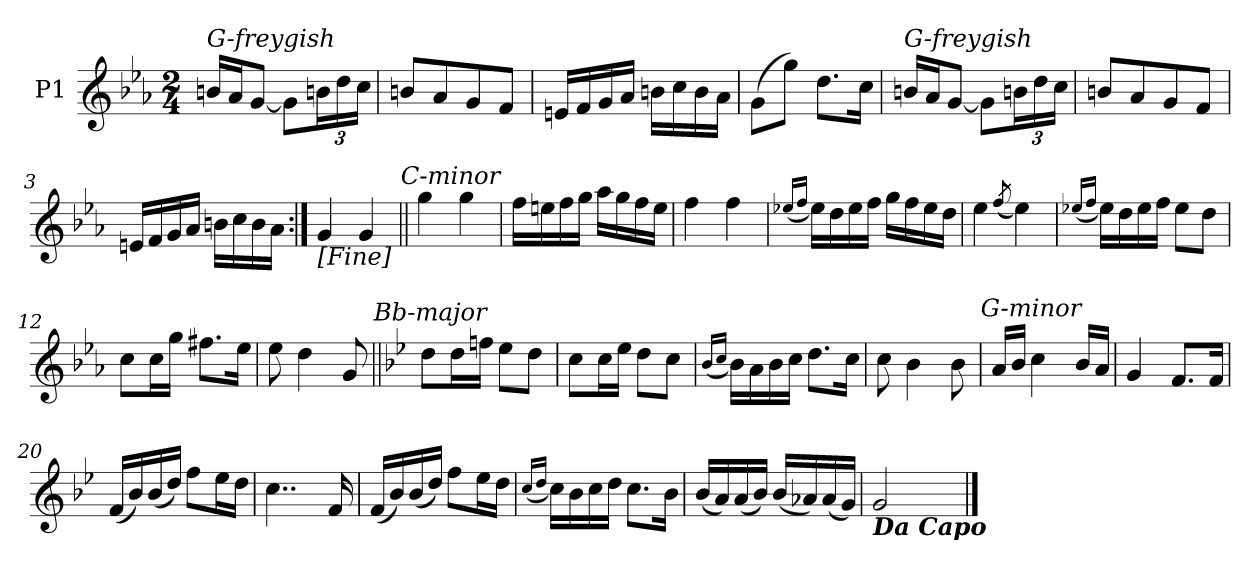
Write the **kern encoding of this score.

**kern
*part1
*staff1
*I"P1
*clefG2
*k[b-e-a-]
*M2/4
=1
!LO:TX:a:i:t=G-freygish
16bnLL
16a-J
[8gJ
8gL]
24bnL
24dd
24ccJJ
=2
8bnL
8a-
8g
8fJ
=3
16enLL
16f
16g
16a-JJ
16bnLL
16cc
16b
16a-JJ
=4
(8gL
8ggJ)
8.ddL
16ccJk
=1
!LO:TX:a:i:t=G-freygish
16bnLL
16a-J
[8gJ
8gL]
24bnL
24dd
24ccJJ
=2
8bnL
8a-
8g
8fJ
=3
16enLL
16f
16g
16a-JJ
16bnLL
16cc
16b
16a-JJ
=5:|!
!LO:TX:b:Bi:t=[Fine]
4g
4g
!LO:TX:a:i:t=C-minor
=6||
4gg
4gg
=7
16ffLL
16een
16ff
16ggJJ
16aa-LL
16gg
16ff
16eeJJ
=8
4ff
4ff
=9
(16qqee-X/LL
16qqff/JJ
16ee-LL)
16dd
16ee-
16ffJJ
16ggLL
16ff
16ee-
16ddJJ
=10
4ee-
(8qff/
4ee-)
=11
(16qqee-X/LL
16qqff/JJ
16ee-LL)
16dd
16ee-
16ffJJ
8ee-L
8ddJ
=12
8ccL
16ccL
16ggJJ
8.ff#XL
16ee-Jk
=13
8ee-
4dd
8g
!LO:TX:a:i:t=Bb-major
=14||
*k[b-e-]
8ddL
16ddL
16ffnJJ
8ee-L
8ddJ
=15
8ccL
16ccL
16ee-JJ
8ddL
8ccJ
=16
(16qqb-/LL
16qqcc/JJ
16b-LL)
16a
16b-
16ccJJ
8.ddL
16ccJk
=17
8cc
4b-
8b-
!LO:TX:a:i:t=G-minor
=18
16aLL
16b-JJ
4cc
16b-LL
16aJJ
=19
4g
8.fL
16fJk
=20
(16fLL
16b-)
(16b-
16ddJJ)
8ffL
16ee-L
16ddJJ
=21
4..cc
16f
=22
(16fLL
16b-)
(16b-
16ddJJ)
8ffL
16ee-L
16ddJJ
=23
(16qqcc/LL
16qqdd/JJ
16ccLL)
16b-
16cc
16ddJJ
8.ccL
16b-Jk
=24
(16b-LL
16a)
(16a
16b-JJ)
(16b-LL
16a-X)
(16a-
16gJJ)
=25
!LO:TX:b:Bi:t=Da Capo
2g
==
*-
